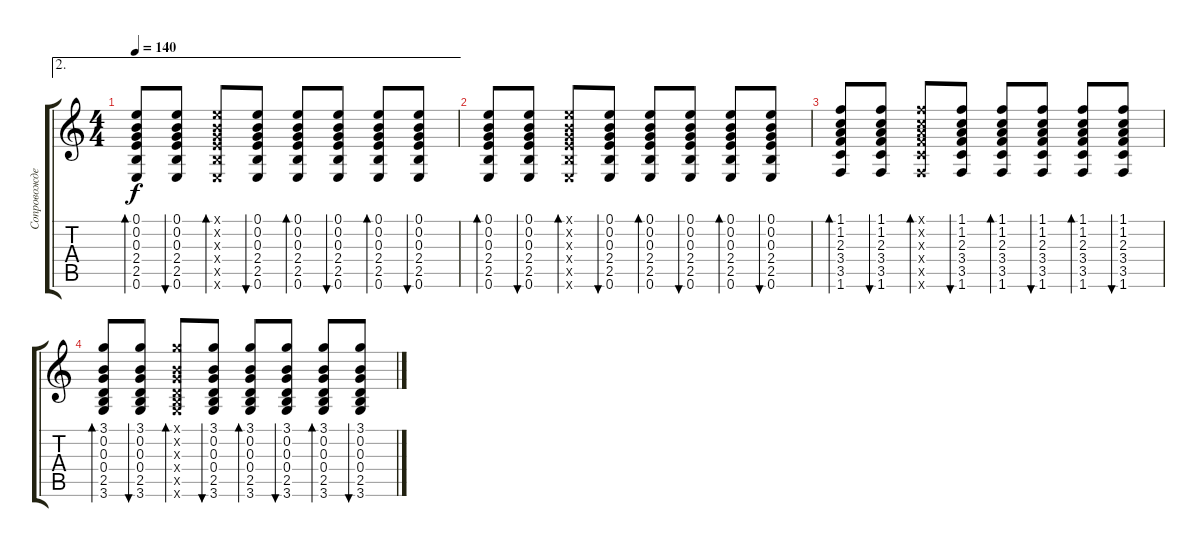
\track ("Сопровождение" "Сопровожде") {instrument acousticguitarsteel}
\staff {score tabs}
\tuning (E4 B3 G3 D3 A2 E2) {hide}
\ae 2
\ts (4 4)
\tempo 140
\clef g2
\ks c
(0.1 0.2 0.3 2.4 2.5 0.6).8{bd 60 dy f} (0.1 0.2 0.3 2.4 2.5 0.6).8{bu 60} (0.1{x} 0.2{x} 0.3{x} 2.4{x} 2.5{x} 0.6{x}).8{bd 60} (0.1 0.2 0.3 2.4 2.5 0.6).8{bu 60} (0.1 0.2 0.3 2.4 2.5 0.6).8{bd 60} (0.1 0.2 0.3 2.4 2.5 0.6).8{bu 60} (0.1 0.2 0.3 2.4 2.5 0.6).8{bd 60} (0.1 0.2 0.3 2.4 2.5 0.6).8{bu 60} |
(0.1 0.2 0.3 2.4 2.5 0.6).8{bd 60} (0.1 0.2 0.3 2.4 2.5 0.6).8{bu 60} (0.1{x} 0.2{x} 0.3{x} 2.4{x} 2.5{x} 0.6{x}).8{bd 60} (0.1 0.2 0.3 2.4 2.5 0.6).8{bu 60} (0.1 0.2 0.3 2.4 2.5 0.6).8{bd 60} (0.1 0.2 0.3 2.4 2.5 0.6).8{bu 60} (0.1 0.2 0.3 2.4 2.5 0.6).8{bd 60} (0.1 0.2 0.3 2.4 2.5 0.6).8{bu 60} |
(1.1 1.2 2.3 3.4 3.5 1.6).8{bd 60} (1.1 1.2 2.3 3.4 3.5 1.6).8{bu 60} (1.1{x} 1.2{x} 2.3{x} 3.4{x} 3.5{x} 1.6{x}).8{bd 60} (1.1 1.2 2.3 3.4 3.5 1.6).8{bu 60} (1.1 1.2 2.3 3.4 3.5 1.6).8{bd 60} (1.1 1.2 2.3 3.4 3.5 1.6).8{bu 60} (1.1 1.2 2.3 3.4 3.5 1.6).8{bd 60} (1.1 1.2 2.3 3.4 3.5 1.6).8{bu 60} |
(3.1 0.2 0.3 0.4 2.5 3.6).8{bd 60} (3.1 0.2 0.3 0.4 2.5 3.6).8{bu 60} (3.1{x} 0.2{x} 0.3{x} 0.4{x} 2.5{x} 3.6{x}).8{bd 60} (3.1 0.2 0.3 0.4 2.5 3.6).8{bu 60} (3.1 0.2 0.3 0.4 2.5 3.6).8{bd 60} (3.1 0.2 0.3 0.4 2.5 3.6).8{bu 60} (3.1 0.2 0.3 0.4 2.5 3.6).8{bd 60} (3.1 0.2 0.3 0.4 2.5 3.6).8{bu 60}
